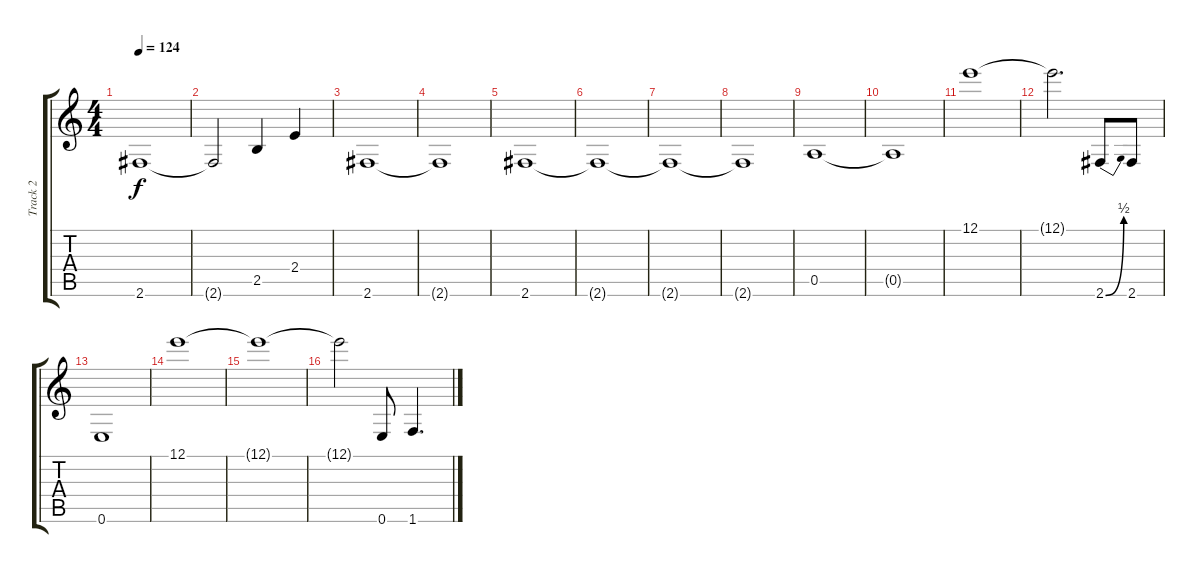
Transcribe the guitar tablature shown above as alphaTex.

\track ("Track 2" "Track 2") {instrument electricguitarjazz}
\staff {score tabs}
\tuning (E4 B3 G3 D3 A2 E2) {hide}
\ts (4 4)
\tempo 124
\clef g2
\ks c
2.6.1{dy f} |
2.6{t}.2 2.5.4 2.4.4 |
2.6.1 |
2.6{t}.1 |
2.6.1 |
2.6{t}.1 |
2.6{t}.1 |
2.6{t}.1 |
0.5.1 |
0.5{t}.1 |
12.1.1 |
12.1{t}.2{d} 2.6{be (bend 0 0 60 2)}.8 2.6.8 |
0.6.1 |
12.1.1 |
12.1{t}.1 |
12.1{t}.2 0.6.8 1.6.4{d}
